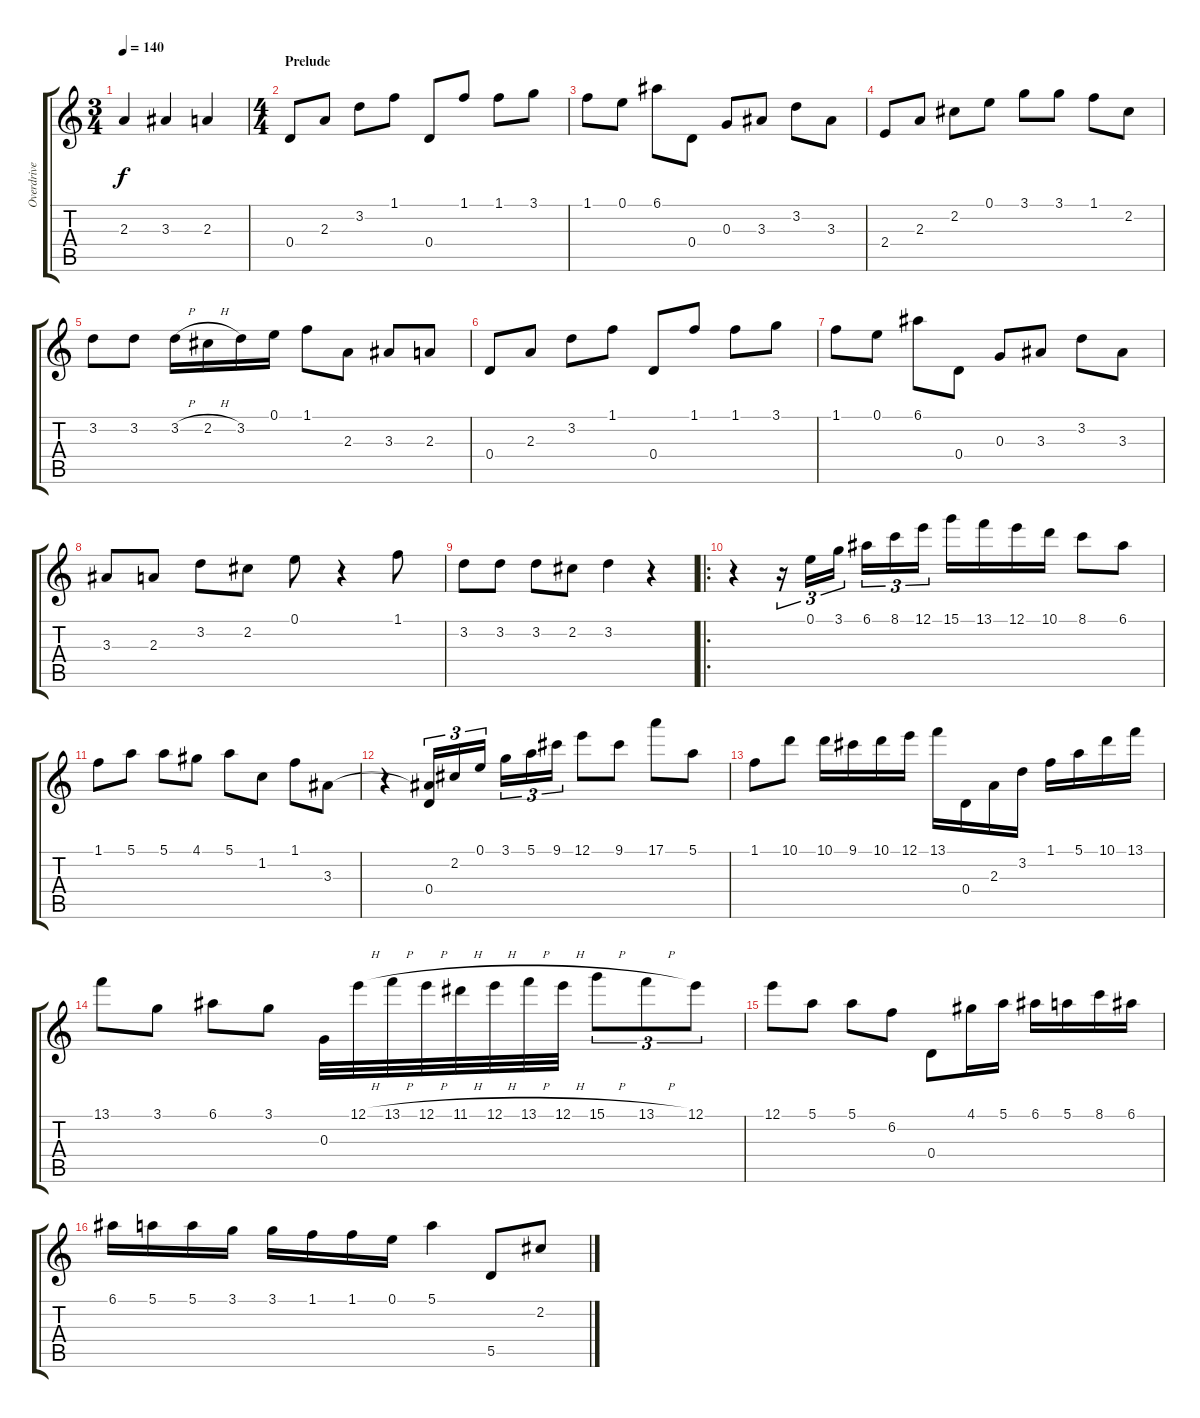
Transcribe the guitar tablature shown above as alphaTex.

\track ("Overdrive" "Overdrive") {instrument overdrivenguitar}
\staff {score tabs}
\tuning (E4 B3 G3 D3 A2 E2) {hide}
\ts (3 4)
\tempo 140
\clef g2
\ks c
2.3.4{dy f instrument overdrivenguitar} 3.3.4 2.3.4 |
\ts (4 4)
\section ("" "Prelude")
0.4.8 2.3.8 3.2.8 1.1.8 0.4.8 1.1.8 1.1.8 3.1.8 |
1.1.8 0.1.8 6.1.8 0.4.8 0.3.8 3.3.8 3.2.8 3.3.8 |
2.4.8 2.3.8 2.2.8 0.1.8 3.1.8 3.1.8 1.1.8 2.2.8 |
3.2.8 3.2.8 3.2{h}.16 2.2{h}.16 3.2.16 0.1.16 1.1.8 2.3.8 3.3.8 2.3.8 |
0.4.8 2.3.8 3.2.8 1.1.8 0.4.8 1.1.8 1.1.8 3.1.8 |
1.1.8 0.1.8 6.1.8 0.4.8 0.3.8 3.3.8 3.2.8 3.3.8 |
3.3.8 2.3.8 3.2.8 2.2.8 0.1.8 r.4 1.1.8 |
3.2.8 3.2.8 3.2.8 2.2.8 3.2.4 r.4 |
\ro
r.4 r.16{tu (3 2)} 0.1.16{tu (3 2)} 3.1.16{tu (3 2)} 6.1.16{tu (3 2)} 8.1.16{tu (3 2)} 12.1.16{tu (3 2)} 15.1.16 13.1.16 12.1.16 10.1.16 8.1.8 6.1.8 |
1.1.8 5.1.8 5.1.8 4.1.8 5.1.8 1.2.8 1.1.8 3.3.8 |
r.4 (3.3{t} 0.4).16{tu (3 2)} 2.2.16{tu (3 2)} 0.1.16{tu (3 2)} 3.1.16{tu (3 2)} 5.1.16{tu (3 2)} 9.1.16{tu (3 2)} 12.1.8 9.1.8 17.1.8 5.1.8 |
1.1.8 10.1.8 10.1.16 9.1.16 10.1.16 12.1.16 13.1.16 0.4.16 2.3.16 3.2.16 1.1.16 5.1.16 10.1.16 13.1.16 |
13.1.8 3.1.8 6.1.8 3.1.8 0.3.32 12.1{h}.32 13.1{h}.32 12.1{h}.32 11.1{h}.32 12.1{h}.32 13.1{h}.32 12.1{h}.32 15.1{h}.8{tu (3 2)} 13.1{h}.8{tu (3 2)} 12.1.8{tu (3 2)} |
12.1.8 5.1.8 5.1.8 6.2.8 0.4.8 4.1.16 5.1.16 6.1.16 5.1.16 8.1.16 6.1.16 |
6.1.16 5.1.16 5.1.16 3.1.16 3.1.16 1.1.16 1.1.16 0.1.16 5.1.4 5.5.8 2.2.8
